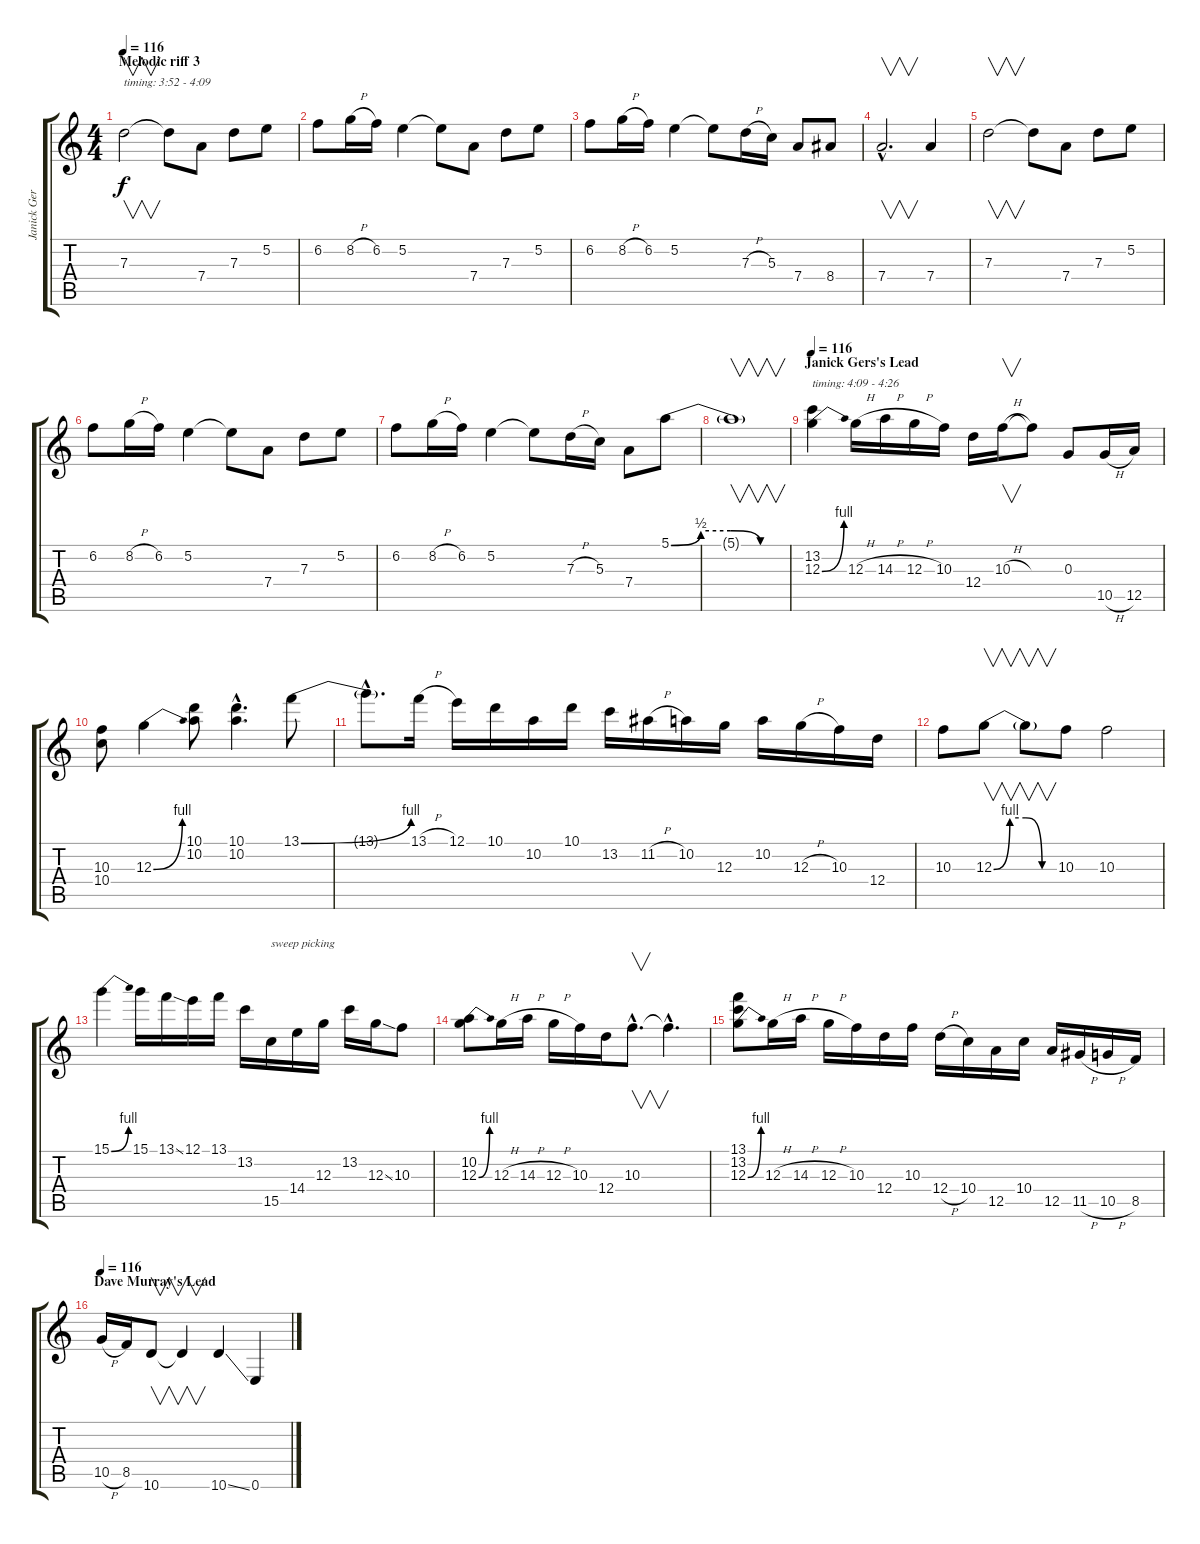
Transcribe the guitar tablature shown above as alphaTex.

\track ("Janick Gers Distortion" "Janick Ger") {instrument distortionguitar}
\staff {score tabs}
\tuning (E4 B3 G3 D3 A2 E2) {hide}
\ts (4 4)
\section ("" "Melodic riff 3")
\tempo 116
\clef g2
\ks c
7.3.2{v txt "timing: 3:52 - 4:09" dy f} 7.3{t}.8 7.4.8 7.3.8 5.2.8 |
6.2.8 8.2{h}.16 6.2.16 5.2.4 5.2{t}.8 7.4.8 7.3.8 5.2.8 |
6.2.8 8.2{h}.16 6.2.16 5.2.4 5.2{t}.8 7.3{h}.16 5.3.16 7.4.8 8.4.8 |
7.4{hac}.2{v d} 7.4.4 |
7.3.2{v} 7.3{t}.8 7.4.8 7.3.8 5.2.8 |
6.2.8 8.2{h}.16 6.2.16 5.2.4 5.2{t}.8 7.4.8 7.3.8 5.2.8 |
6.2.8 8.2{h}.16 6.2.16 5.2.4 5.2{t}.8 7.3{h}.16 5.3.16 7.4.8 5.1{be (custom 0 0 15 2 30 2 45 0 60 0)}.8 |
5.1{t}.1{v} |
\section ("" "Janick Gers's Lead")
\tempo 116
(13.2 12.3{be (bend 0 0 60 4)}).4{txt "timing: 4:09 - 4:26"} 12.3{h}.16 14.3{h}.16 12.3{h}.16 10.3.16 12.4.16 10.3{h}.16{v} 10.3{t}.8 0.3.8 10.5{h}.16 12.5.16 |
(10.3 10.4).8 12.3{be (bend 0 0 60 4)}.4 (10.1 10.2).8 (10.1{hac} 10.2{hac}).4{d} 13.1{be (bend 0 0 60 4)}.8 |
13.1{hac t}.8{d} 13.1{h}.16 12.1.16 10.1.16 10.2.16 10.1.16 13.2.16 11.2{h}.16 10.2.16 12.3.16 10.2.16 12.3{h}.16 10.3.16 12.4.16 |
10.3.8 12.3{be (custom 0 0 15 4 30 4 45 0 60 0)}.8{v} 12.3{t}.8{v} 10.3.8 10.3.2 |
15.1{be (bend 0 0 60 4)}.4 15.1.16 13.1{ss}.16 12.1.16 13.1.16 13.2.16 15.5.16{txt "sweep picking"} 14.4.16 12.3.16 13.2.16 12.3{ss}.16 10.3.8 |
(10.2 12.3{be (bend 0 0 60 4)}).8 12.3{h}.16 14.3{h}.16 12.3{h}.16 10.3.16 12.4.16 10.3{hac}.8{v d} 10.3{hac t}.4{d} |
(13.1 13.2 12.3{be (bend 0 0 60 4)}).8 12.3{h}.16 14.3{h}.16 12.3{h}.16 10.3.16 12.4.16 10.3.16 12.4{h}.16 10.4.16 12.5.16 10.4.16 12.5.16 11.5{h}.16 10.5{h}.16 8.5.16 |
\section ("" "Dave Murray's Lead")
\tempo 116
10.5{h}.16 8.5.16 10.6.8{v} 10.6{t}.4{v} 10.6{ss}.4 0.6.4
